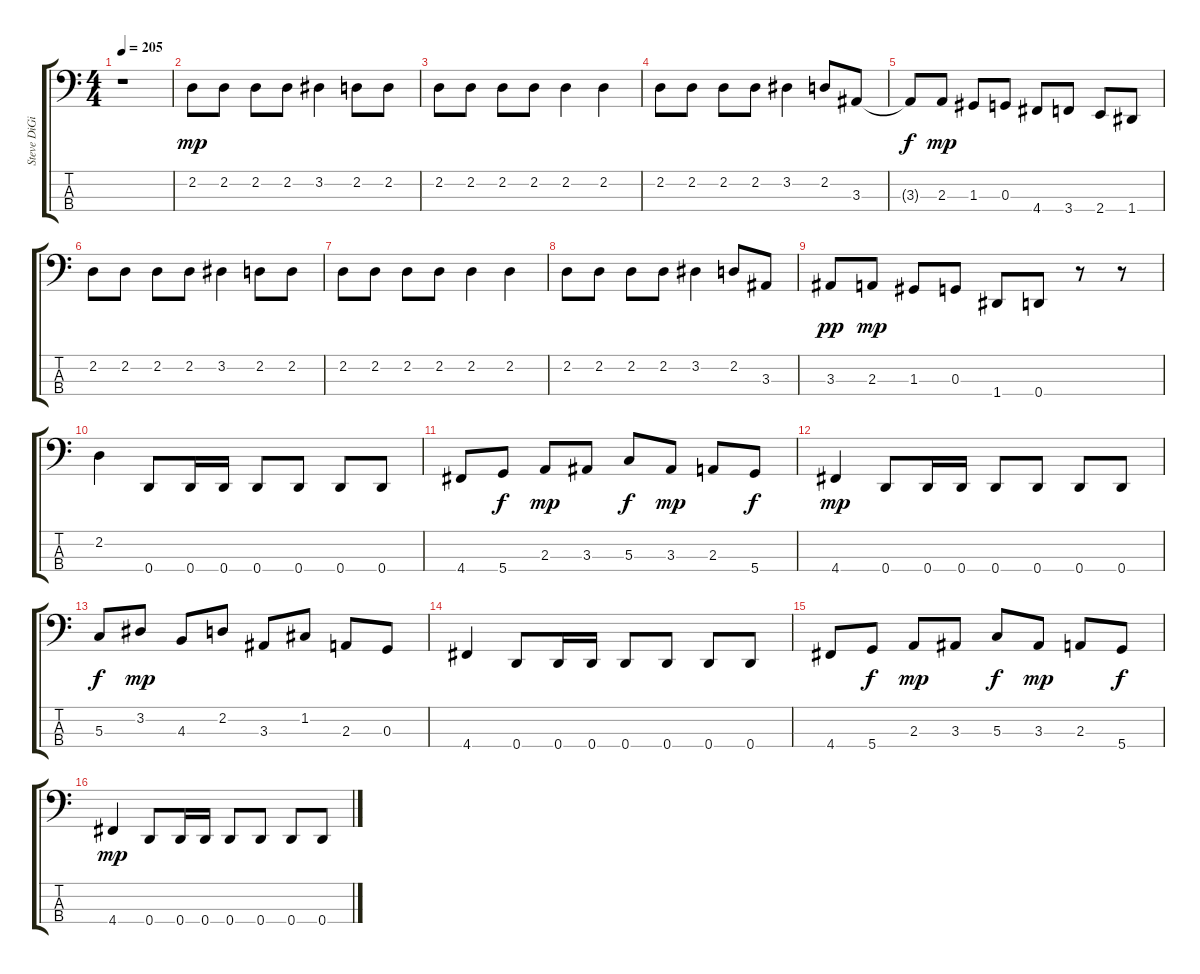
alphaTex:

\track ("Steve DiGiorgio" "Steve DiGi") {instrument electricbassfinger}
\staff {score tabs}
\tuning (F2 C2 G1 D1) {hide}
\ts (4 4)
\tempo 205
\clef f4
\ks c
r.1{dy mf} |
2.2.8{dy mp} 2.2.8 2.2.8 2.2.8 3.2.4 2.2.8 2.2.8 |
2.2.8 2.2.8 2.2.8 2.2.8 2.2.4 2.2.4 |
2.2.8 2.2.8 2.2.8 2.2.8 3.2.4 2.2.8 3.3.8 |
3.3{t}.8{dy f} 2.3.8{dy mp} 1.3.8 0.3.8 4.4.8 3.4.8 2.4.8 1.4.8 |
2.2.8 2.2.8 2.2.8 2.2.8 3.2.4 2.2.8 2.2.8 |
2.2.8 2.2.8 2.2.8 2.2.8 2.2.4 2.2.4 |
2.2.8 2.2.8 2.2.8 2.2.8 3.2.4 2.2.8 3.3.8 |
3.3.8{dy pp} 2.3.8{dy mp} 1.3.8 0.3.8 1.4.8 0.4.8 r.8 r.8 |
2.2.4 0.4.8 0.4.16 0.4.16 0.4.8 0.4.8 0.4.8 0.4.8 |
4.4.8 5.4.8{dy f} 2.3.8{dy mp} 3.3.8 5.3.8{dy f} 3.3.8{dy mp} 2.3.8 5.4.8{dy f} |
4.4.4{dy mp} 0.4.8 0.4.16 0.4.16 0.4.8 0.4.8 0.4.8 0.4.8 |
5.3.8{dy f} 3.2.8{dy mp} 4.3.8 2.2.8 3.3.8 1.2.8 2.3.8 0.3.8 |
4.4.4 0.4.8 0.4.16 0.4.16 0.4.8 0.4.8 0.4.8 0.4.8 |
4.4.8 5.4.8{dy f} 2.3.8{dy mp} 3.3.8 5.3.8{dy f} 3.3.8{dy mp} 2.3.8 5.4.8{dy f} |
4.4.4{dy mp} 0.4.8 0.4.16 0.4.16 0.4.8 0.4.8 0.4.8 0.4.8
